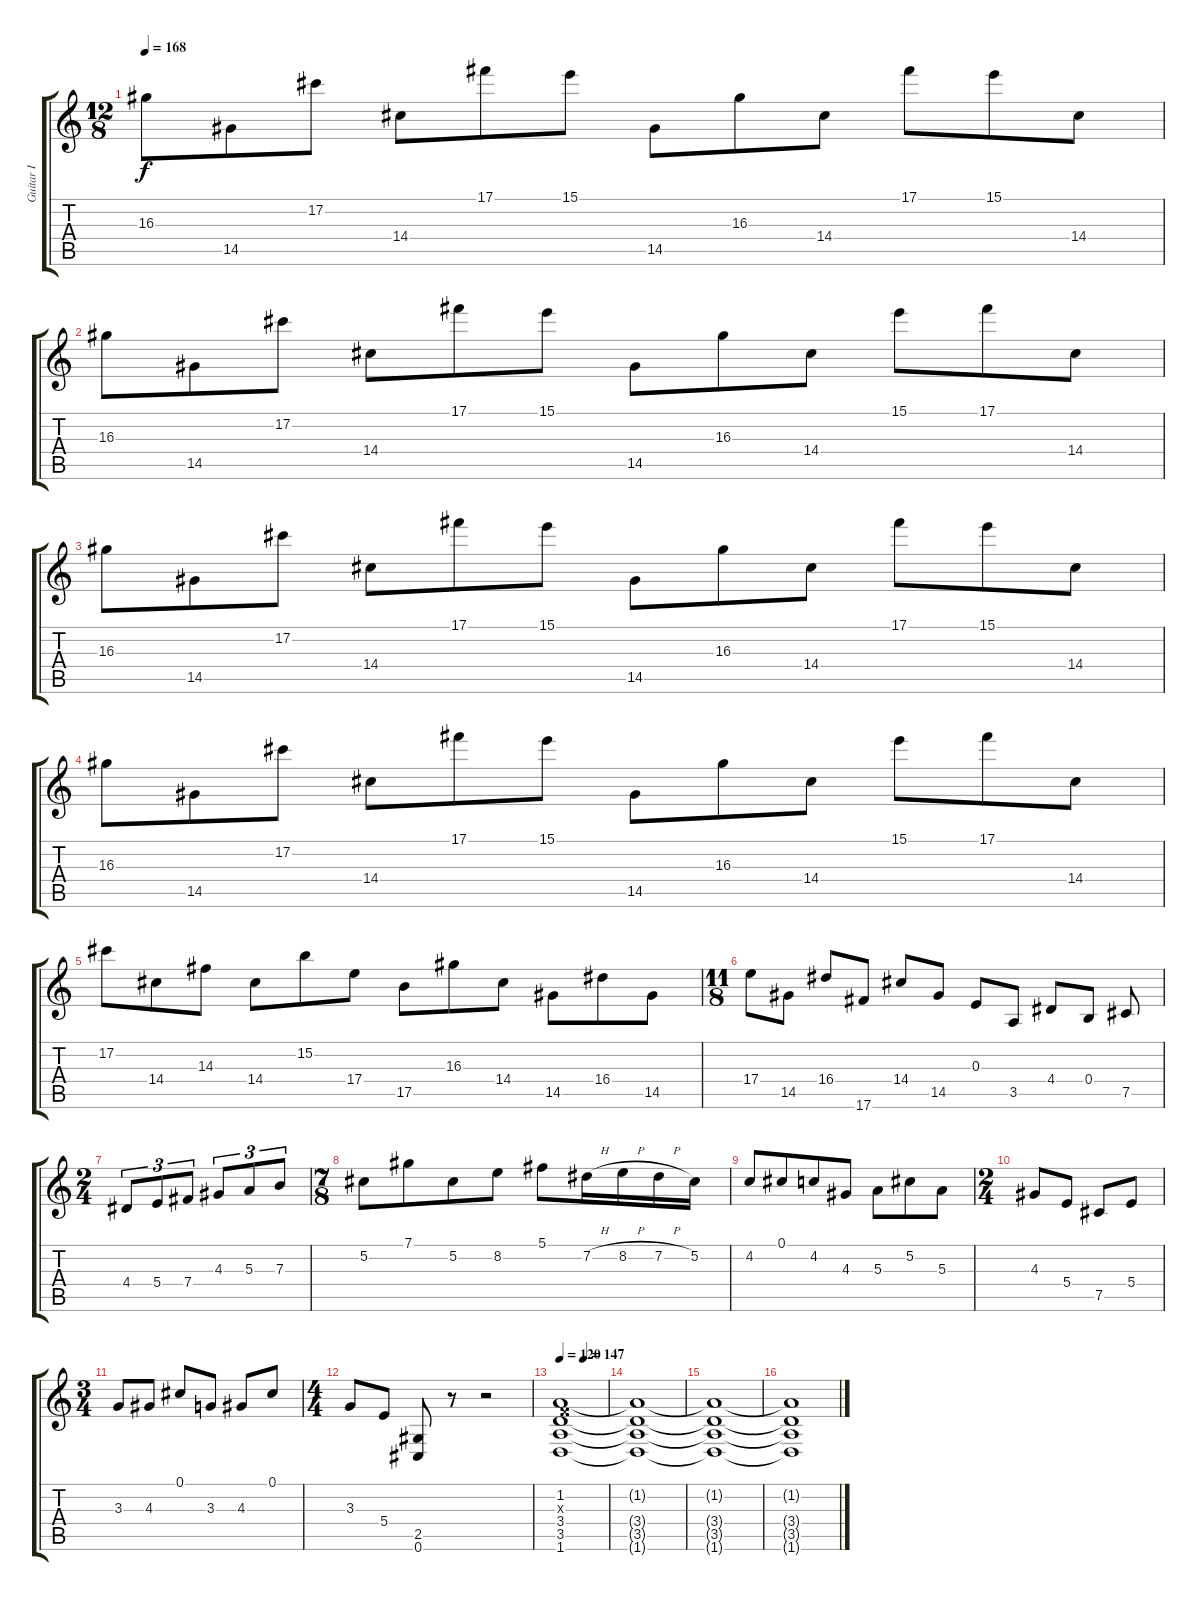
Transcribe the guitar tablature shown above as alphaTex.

\track ("Guitar I" "Guitar I") {instrument distortionguitar}
\staff {score tabs}
\tuning (Db4 Ab3 E3 B2 Gb2 Db2) {hide}
\ts (12 8)
\tempo 168
\clef g2
\ks c
16.3.8{dy f} 14.5.8 17.2.8 14.4.8 17.1.8 15.1.8 14.5.8 16.3.8 14.4.8 17.1.8 15.1.8 14.4.8 |
16.3.8 14.5.8 17.2.8 14.4.8 17.1.8 15.1.8 14.5.8 16.3.8 14.4.8 15.1.8 17.1.8 14.4.8 |
16.3.8 14.5.8 17.2.8 14.4.8 17.1.8 15.1.8 14.5.8 16.3.8 14.4.8 17.1.8 15.1.8 14.4.8 |
16.3.8 14.5.8 17.2.8 14.4.8 17.1.8 15.1.8 14.5.8 16.3.8 14.4.8 15.1.8 17.1.8 14.4.8 |
17.2.8 14.4.8 14.3.8 14.4.8 15.2.8 17.4.8 17.5.8 16.3.8 14.4.8 14.5.8 16.4.8 14.5.8 |
\ts (11 8)
17.4.8 14.5.8 16.4.8 17.6.8 14.4.8 14.5.8 0.3.8 3.5.8 4.4.8 0.4.8 7.5.8 |
\ts (2 4)
4.4.8{tu (3 2)} 5.4.8{tu (3 2)} 7.4.8{tu (3 2)} 4.3.8{tu (3 2)} 5.3.8{tu (3 2)} 7.3.8{tu (3 2)} |
\ts (7 8)
5.2.8 7.1.8 5.2.8 8.2.8 5.1.8 7.2{h}.16 8.2{h}.16 7.2{h}.16 5.2.16 |
4.2.8 0.1.8 4.2.8 4.3.8 5.3.8 5.2.8 5.3.8 |
\ts (2 4)
4.3.8 5.4.8 7.5.8 5.4.8 |
\ts (3 4)
3.3.8 4.3.8 0.1.8 3.3.8 4.3.8 0.1.8 |
\ts (4 4)
3.3.8 5.4.8 (2.5 0.6).8 r.8 r.2 |
\tempo 120
\tempo (147 0.5)
(1.2 1.3{x} 3.4 3.5 1.6).1 |
(1.2{t} 3.4{t} 3.5{t} 1.6{t}).1 |
(1.2{t} 3.4{t} 3.5{t} 1.6{t}).1 |
(1.2{t} 3.4{t} 3.5{t} 1.6{t}).1
